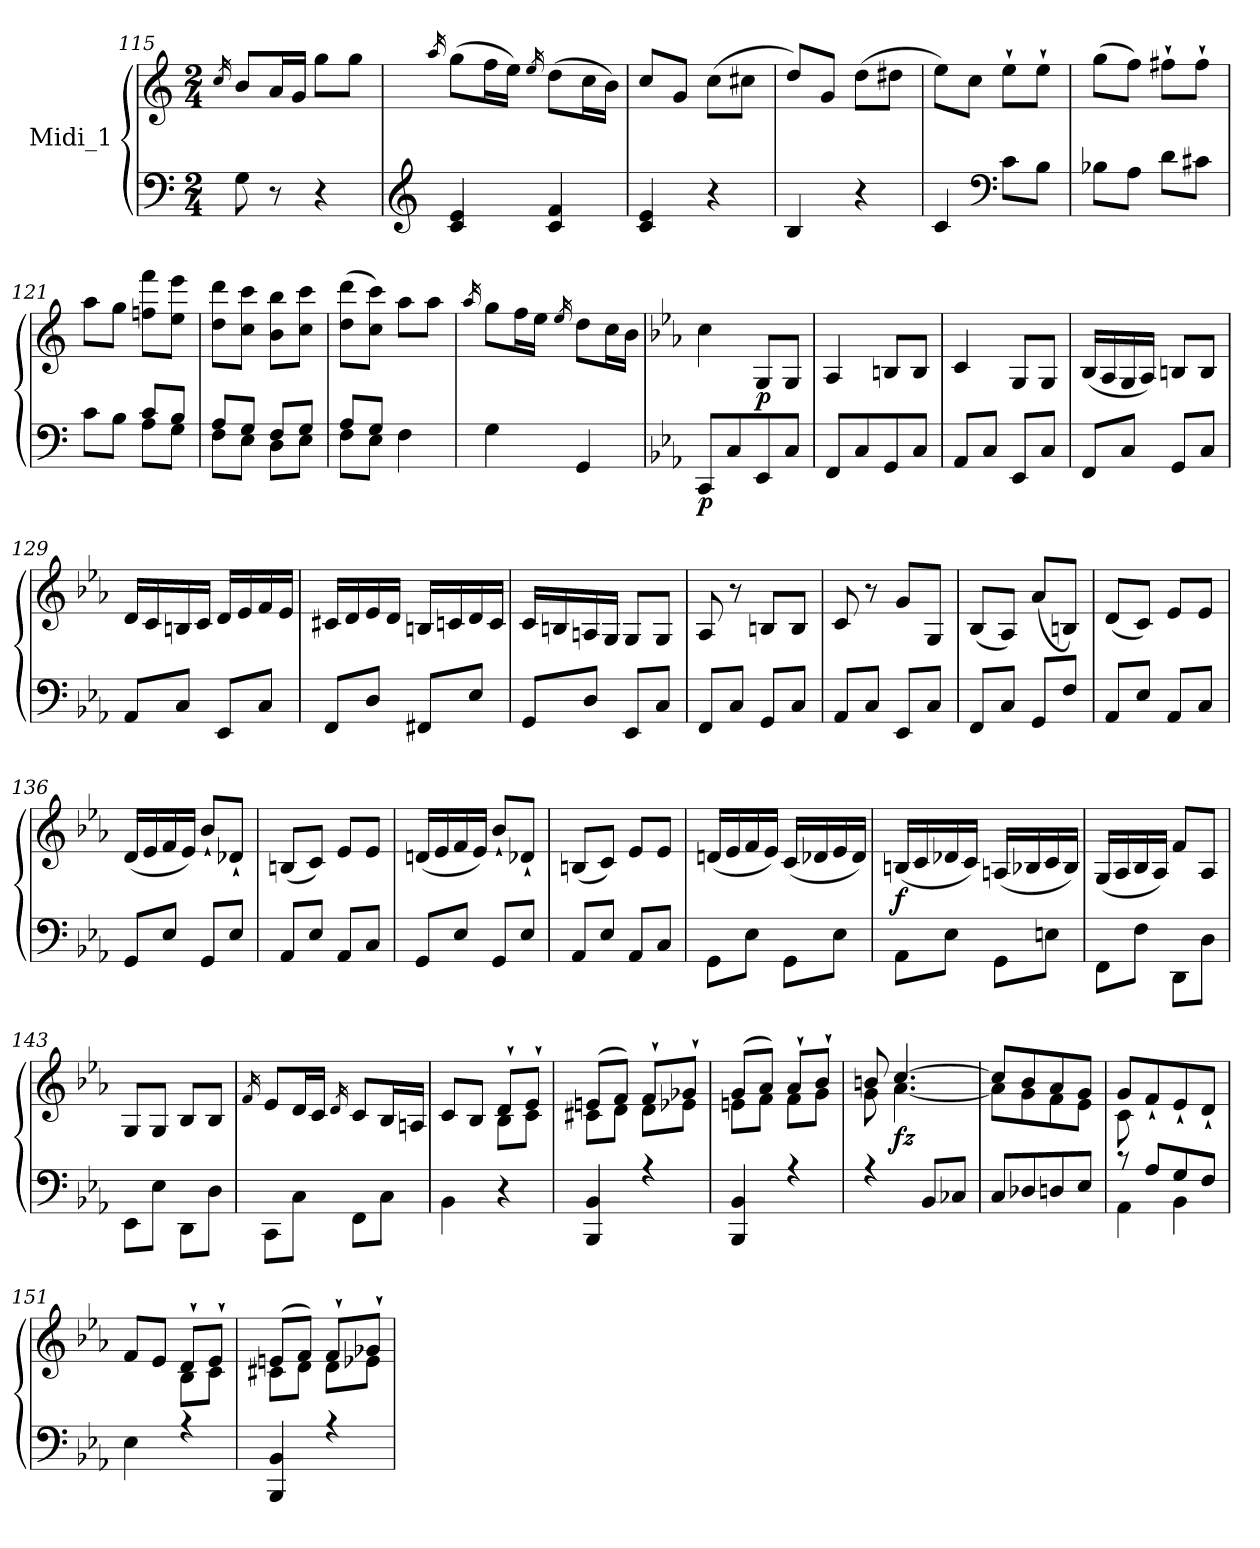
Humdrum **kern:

**kern	**kern	**dynam
*part1	*part1	*part1
*staff2	*staff1	*staff1/2
*I"Midi_1	*	*
*clefF4	*clefG2	*
*k[]	*k[]	*
*M2/4	*M2/4	*
=115	=115	=115
.	16qcc/	.
8G\	8b/L	.
8r	16a/L	.
.	16g/JJ	.
4r	8gg\L	.
.	8gg\J	.
=116	=116	=116
*clefG2	*	*
.	16qaa/	.
4c/ 4e/	(>8gg\L	.
.	16ff\L	.
.	16ee\JJ)	.
.	16qee/	.
4c/ 4f/	(>8dd\L	.
.	16cc\L	.
.	16b\JJ)	.
=117	=117	=117
4c/ 4e/	8cc/L	.
.	8g/J	.
4r	(>8cc\L	.
.	8cc#X\J	.
=118	=118	=118
4B/	8dd/L)	.
.	8g/J	.
4r	(>8dd\L	.
.	8dd#X\J	.
=119	=119	=119
4c/	8ee\L)	.
.	8cc\J	.
*clefF4	*	*
8c\L	8ee`\L	.
8B\J	8ee`\J	.
!!LO:LB:g=z
=120	=120	=120
*^	*	*
8B-X\L	2ryy	(>8gg\L	.
8A\J	.	8ff\J)	.
8d\L	.	8ff#X`\L	.
8c#X\J	.	8ff#`\J	.
=121	=121	=121	=121
8c\L	4ryy	8aa\L	.
8B\J	.	8gg\J	.
8c/L	8A\L	8ffni\ 8fff\L	.
8B/J	8G\J	8ee\ 8eee\J	.
=122	=122	=122	=122
8A/L	8F\L	8dd\ 8ddd\L	.
8G/J	8E\J	8cc\ 8ccc\J	.
8F/L	8D\L	8b\ 8bb\L	.
8G/J	8E\J	8cc\ 8ccc\J	.
=123	=123	=123	=123
8A/L	8F\L	(>8dd\ 8ddd\L	.
8G/J	8E\J	8cc\ 8ccc\J)	.
4F\	4ryy	8aa\L	.
.	.	8aa\J	.
=124	=124	=124	=124
.	.	16qaa/	.
4G\	2ryy	8gg\L	.
.	.	16ff\L	.
.	.	16ee\JJ	.
.	.	16qee/	.
4GG/	.	8dd\L	.
.	.	16cc\L	.
.	.	16b\JJ	.
=125	=125	=125	=125
*k[b-e-a-]	*	*k[b-e-a-]	*
*E-:	*	*E-:	*
!	!	!	!LO:DY:b=2
8CC/L	2ryy	4cc\	p
8C/	.	.	.
!	!	!	!LO:DY:b
8EE-/	.	8G/L	p
8C/J	.	8G/J	.
=126	=126	=126	=126
8FF/L	2ryy	4A-/	.
8C/	.	.	.
8GG/	.	8Bn/L	.
8C/J	.	8B/J	.
*v	*v	*	*
!!LO:PB:g=z
=127	=127	=127
8AA-/L	4c/	.
8C/J	.	.
8EE-/L	8G/L	.
8C/J	8G/J	.
=128	=128	=128
8FF/L	(16B-i/LL	.
.	16A-/	.
8C/J	16G/	.
.	16A-/JJ)	.
8GG/L	8Bn/L	.
8C/J	8B/J	.
=129	=129	=129
8AA-/L	16d/LL	.
.	16c/	.
8C/J	16Bn/	.
.	16c/JJ	.
8EE-/L	16d/LL	.
.	16e-/	.
8C/J	16f/	.
.	16e-/JJ	.
=130	=130	=130
8FF/L	16c#X/LL	.
.	16d/	.
8D/J	16e-/	.
.	16d/JJ	.
8FF#X/L	16Bn/LL	.
.	16cn/	.
8E-/J	16d/	.
.	16c/JJ	.
=131	=131	=131
8GG/L	16c/LL	.
.	16Bn/	.
8D/J	16An/	.
.	16G/JJ	.
8EE-/L	8G/L	.
8C/J	8G/J	.
!!LO:LB:g=z
=132	=132	=132
8FF/L	8A-i/	.
8C/J	8r	.
8GG/L	8Bn/L	.
8C/J	8B/J	.
!!LO:LB:g=z
=133	=133	=133
8AA-/L	8c/	.
8C/J	8r	.
8EE-/L	8g/L	.
8C/J	8G/J	.
=134	=134	=134
8FF/L	(8B-/L	.
8C/J	8A-/J)	.
8GG/L	(8a-/L	.
8F/J	8Bn/J)	.
=135	=135	=135
8AA-/L	(8d/L	.
8E-/J	8c/J)	.
8AA-/L	8e-/L	.
8C/J	8e-/J	.
=136	=136	=136
8GG/L	(16d/LL	.
.	16e-/	.
8E-/J	16f/	.
.	16e-/JJ)	.
8GG/L	8b-`/L	.
8E-/J	8d-X`/J	.
=137	=137	=137
8AA-/L	(8Bn/L	.
8E-/J	8c/J)	.
8AA-/L	8e-/L	.
8C/J	8e-/J	.
=138	=138	=138
8GG/L	(16dni/LL	.
.	16e-/	.
8E-/J	16f/	.
.	16e-/JJ)	.
8GG/L	8b-`/L	.
8E-/J	8d-X`/J	.
=139	=139	=139
8AA-/L	(8Bn/L	.
8E-/J	8c/J)	.
8AA-/L	8e-/L	.
8C/J	8e-/J	.
!!LO:LB:g=z
=140	=140	=140
*^	*	*
2ryy	8GG\L	(16dni/LL	.
.	.	16e-/	.
.	8E-\J	16f/	.
.	.	16e-/JJ)	.
.	8GG\L	(16c/LL	.
.	.	16d-X/	.
.	8E-\J	16e-/	.
.	.	16d-/JJ)	.
=141	=141	=141	=141
!	!	!	!LO:DY:b
2ryy	8AA-\L	(16Bn/LL	f
.	.	16c/	.
.	8E-\J	16d-X/	.
.	.	16c/JJ)	.
.	8GG\L	(16An/LL	.
.	.	16B-X/	.
.	8En\J	16c/	.
.	.	16B-/JJ)	.
=142	=142	=142	=142
2ryy	8FF\L	(16G/LL	.
.	.	16A-i/	.
.	8F\J	16B-/	.
.	.	16A-/JJ)	.
.	8DD\L	8f/L	.
.	8D\J	8A-/J	.
=143	=143	=143	=143
2ryy	8EE-\L	8G/L	.
.	8E-\J	8G/J	.
.	8DD\L	8B-/L	.
.	8D\J	8B-/J	.
!!LO:LB:g=z
=144	=144	=144	=144
.	.	16qf/	.
2ryy	8CC\L	8e-/L	.
.	8C\J	16d/L	.
.	.	16c/JJ	.
.	.	16qd/	.
.	8FF\L	8c/L	.
.	8C\J	16B-/L	.
.	.	16An/JJ	.
=145	=145	=145	=145
*	*	*^	*
4ryy	4BB-\	8c/L	4ryy	.
.	.	8B-/J	.	.
4ryy	4r	8d`/L	8B-\L	.
.	.	8e-`/J	8c\J	.
!!LO:LB:g=z	!!
=146	=146	=146	=146	=146
4BBB-/ 4BB-/	2ryy	(8en/L	8c#X\L	.
.	.	8f/J)	8d\J	.
4r	.	8f`/L	8d\L	.
.	.	8g-X`/J	8e-i\J	.
=147	=147	=147	=147	=147
4BBB-/ 4BB-/	2ryy	(8g/L	8en\L	.
.	.	8a-/J)	8f\J	.
4r	.	8a-`/L	8f\L	.
.	.	8b-`/J	8g\J	.
=148	=148	=148	=148	=148
4r	2ryy	8bn/	8g\	.
!	!	!	!	!LO:DY:b
.	.	[4.cc/	[4.a-\	fz
8BB-/L	.	.	.	.
8C-X/J	.	.	.	.
=149	=149	=149	=149	=149
8C/L	2ryy	8cc/L]	8a-\L]	.
8D-X/	.	8b-i/	8g\	.
8Dn/	.	8a-/	8f\	.
8E-/J	.	8g/J	8e-\J	.
=150	=150	=150	=150	=150
*	*^	*	*	*
8ryy	8r	4AA-\	8g/L	8c\	.
8ryy	8A-/L	.	8f`/	4.ryy	.
4ryy	8G/	4BB-\	8e-`/	.	.
.	8F/J	.	8d`/J	.	.
=151	=151	=151	=151	=151	=151
4ryy	4E-\	2ryy	8f/L	4ryy	.
.	.	.	8e-/J	.	.
4ryy	4r	.	8d`/L	8B-\L	.
.	.	.	8e-`/J	8c\J	.
*	*v	*v	*	*	*
=152	=152	=152	=152	=152
4BBB-/ 4BB-/	2ryy	(8en/L	8c#X\L	.
.	.	8f/J)	8d\J	.
4r	.	8f`/L	8d\L	.
.	.	8g-X`/J	8e-i\J	.
*v	*v	*	*	*
*	*v	*v	*
=	=	=
*-	*-	*-
